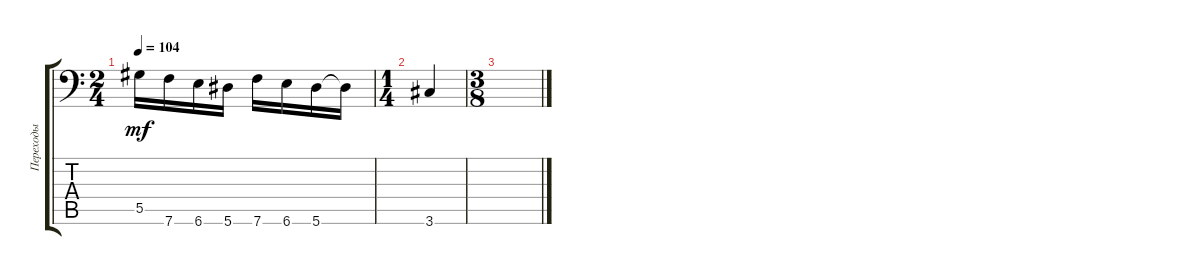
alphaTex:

\track ("Переходы" "Переходы") {instrument distortionguitar}
\staff {score tabs}
\tuning (Bb3 F3 Db3 Ab2 Eb2 Bb1) {hide}
\ts (2 4)
\tempo 104
\clef f4
\ks c
5.5.16{dy mf} 7.6.16 6.6.16 5.6.16 7.6.16 6.6.16 5.6.16 5.6{t}.16 |
\ts (1 4)
3.6.4 |
\ts (3 8)
